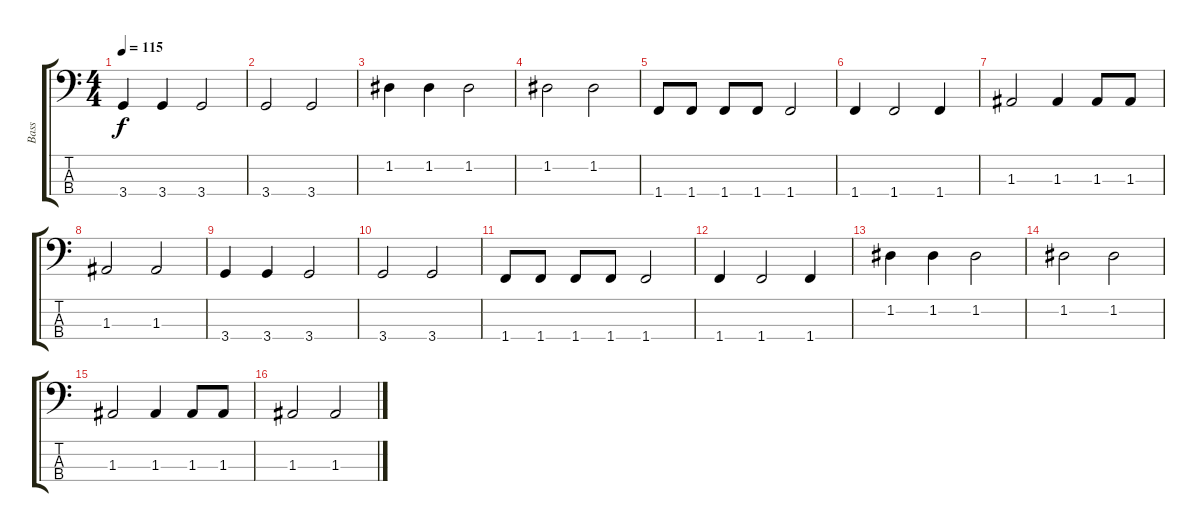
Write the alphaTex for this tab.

\track ("Bass" "Bass") {instrument electricbassfinger}
\staff {score tabs}
\tuning (G2 D2 A1 E1) {hide}
\ts (4 4)
\tempo 115
\clef f4
\ks c
3.4.4{dy f} 3.4.4 3.4.2 |
3.4.2 3.4.2 |
1.2.4 1.2.4 1.2.2 |
1.2.2 1.2.2 |
1.4.8 1.4.8 1.4.8 1.4.8 1.4.2 |
1.4.4 1.4.2 1.4.4 |
1.3.2 1.3.4 1.3.8 1.3.8 |
1.3.2 1.3.2 |
3.4.4 3.4.4 3.4.2 |
3.4.2 3.4.2 |
1.4.8 1.4.8 1.4.8 1.4.8 1.4.2 |
1.4.4 1.4.2 1.4.4 |
1.2.4 1.2.4 1.2.2 |
1.2.2 1.2.2 |
1.3.2 1.3.4 1.3.8 1.3.8 |
1.3.2 1.3.2
